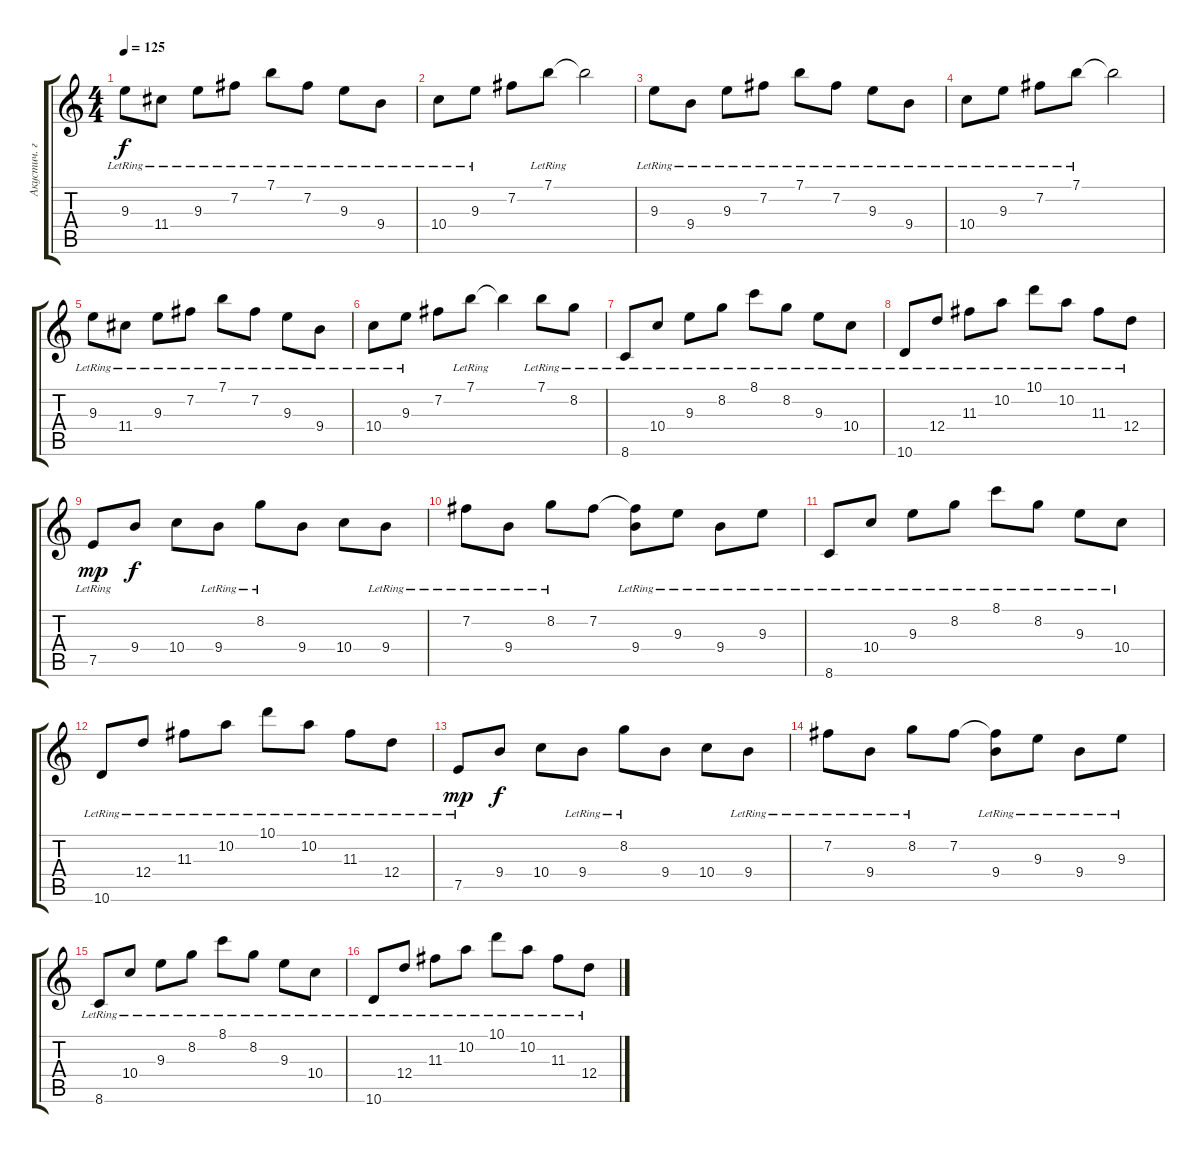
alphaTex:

\track ("Акустич. гитара" "Акустич. г") {instrument acousticguitarsteel}
\staff {score tabs}
\tuning (E4 B3 G3 D3 A2 E2) {hide}
\ts (4 4)
\tempo 125
\clef g2
\ks c
9.3{lr}.8{dy f} 11.4{lr}.8 9.3{lr}.8 7.2{lr}.8 7.1{lr}.8 7.2{lr}.8 9.3{lr}.8 9.4{lr}.8 |
10.4{lr}.8 9.3{lr}.8 7.2.8 7.1{lr}.8 7.1{t}.2 |
9.3{lr}.8 9.4{lr}.8 9.3{lr}.8 7.2{lr}.8 7.1{lr}.8 7.2{lr}.8 9.3{lr}.8 9.4{lr}.8 |
10.4{lr}.8 9.3{lr}.8 7.2{lr}.8 7.1{lr}.8 7.1{t}.2 |
9.3{lr}.8 11.4{lr}.8 9.3{lr}.8 7.2{lr}.8 7.1{lr}.8 7.2{lr}.8 9.3{lr}.8 9.4{lr}.8 |
10.4{lr}.8 9.3{lr}.8 7.2.8 7.1{lr}.8 7.1{t}.4 7.1{lr}.8 8.2{lr}.8 |
8.6{lr}.8 10.4{lr}.8 9.3{lr}.8 8.2{lr}.8 8.1{lr}.8 8.2{lr}.8 9.3{lr}.8 10.4{lr}.8 |
10.6{lr}.8 12.4{lr}.8 11.3{lr}.8 10.2{lr}.8 10.1{lr}.8 10.2{lr}.8 11.3{lr}.8 12.4{lr}.8 |
7.5{lr}.8{dy mp} 9.4.8{dy f} 10.4.8 9.4{lr}.8 8.2{lr}.8 9.4.8 10.4.8 9.4{lr}.8 |
7.2{lr}.8 9.4{lr}.8 8.2{lr}.8 7.2.8 (7.2{t} 9.4{lr}).8 9.3{lr}.8 9.4{lr}.8 9.3{lr}.8 |
8.6{lr}.8 10.4{lr}.8 9.3{lr}.8 8.2{lr}.8 8.1{lr}.8 8.2{lr}.8 9.3{lr}.8 10.4{lr}.8 |
10.6{lr}.8 12.4{lr}.8 11.3{lr}.8 10.2{lr}.8 10.1{lr}.8 10.2{lr}.8 11.3{lr}.8 12.4{lr}.8 |
7.5{lr}.8{dy mp} 9.4.8{dy f} 10.4.8 9.4{lr}.8 8.2{lr}.8 9.4.8 10.4.8 9.4{lr}.8 |
7.2{lr}.8 9.4{lr}.8 8.2{lr}.8 7.2.8 (7.2{t} 9.4{lr}).8 9.3{lr}.8 9.4{lr}.8 9.3{lr}.8 |
8.6{lr}.8 10.4{lr}.8 9.3{lr}.8 8.2{lr}.8 8.1{lr}.8 8.2{lr}.8 9.3{lr}.8 10.4{lr}.8 |
10.6{lr}.8 12.4{lr}.8 11.3{lr}.8 10.2{lr}.8 10.1{lr}.8 10.2{lr}.8 11.3{lr}.8 12.4{lr}.8
